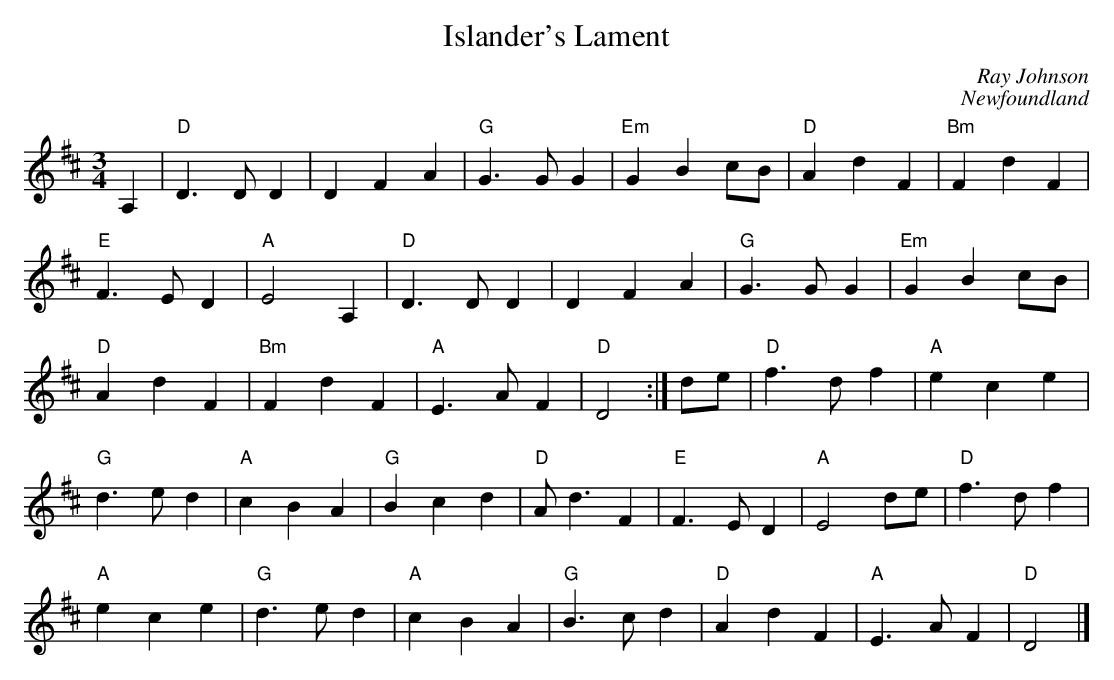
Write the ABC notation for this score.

X:1
T:Islander's Lament
C:Ray Johnson
C:Newfoundland
M:3/4
L:1/8
K:D
A,2 | "D"D3 D D2 | D2 F2 A2 | "G"G3 G G2 | "Em"G2 B2 cB | \
"D"A2 d2 F2 | "Bm"F2 d2 F2 |
"E"F3 E D2 | "A"E4 A,2 | "D"D3 D D2 | D2 F2 A2 | \
"G"G3 G G2 | "Em"G2 B2 cB |
"D"A2 d2 F2 | "Bm"F2 d2 F2 | "A"E3 A F2 | "D"D4 :| de | \
"D"f3 d f2 | "A"e2 c2 e2 |
"G"d3 e d2 | "A"c2 B2 A2 | "G"B2 c2 d2 | "D"A d3 F2 | \
"E"F3 E D2 | "A"E4 de | "D"f3 d f2 |
"A"e2 c2 e2 | "G"d3 e d2 | "A"c2 B2 A2 | "G"B3 c d2 | \
"D"A2 d2 F2 | "A"E3 A F2 | "D"D4 |]
